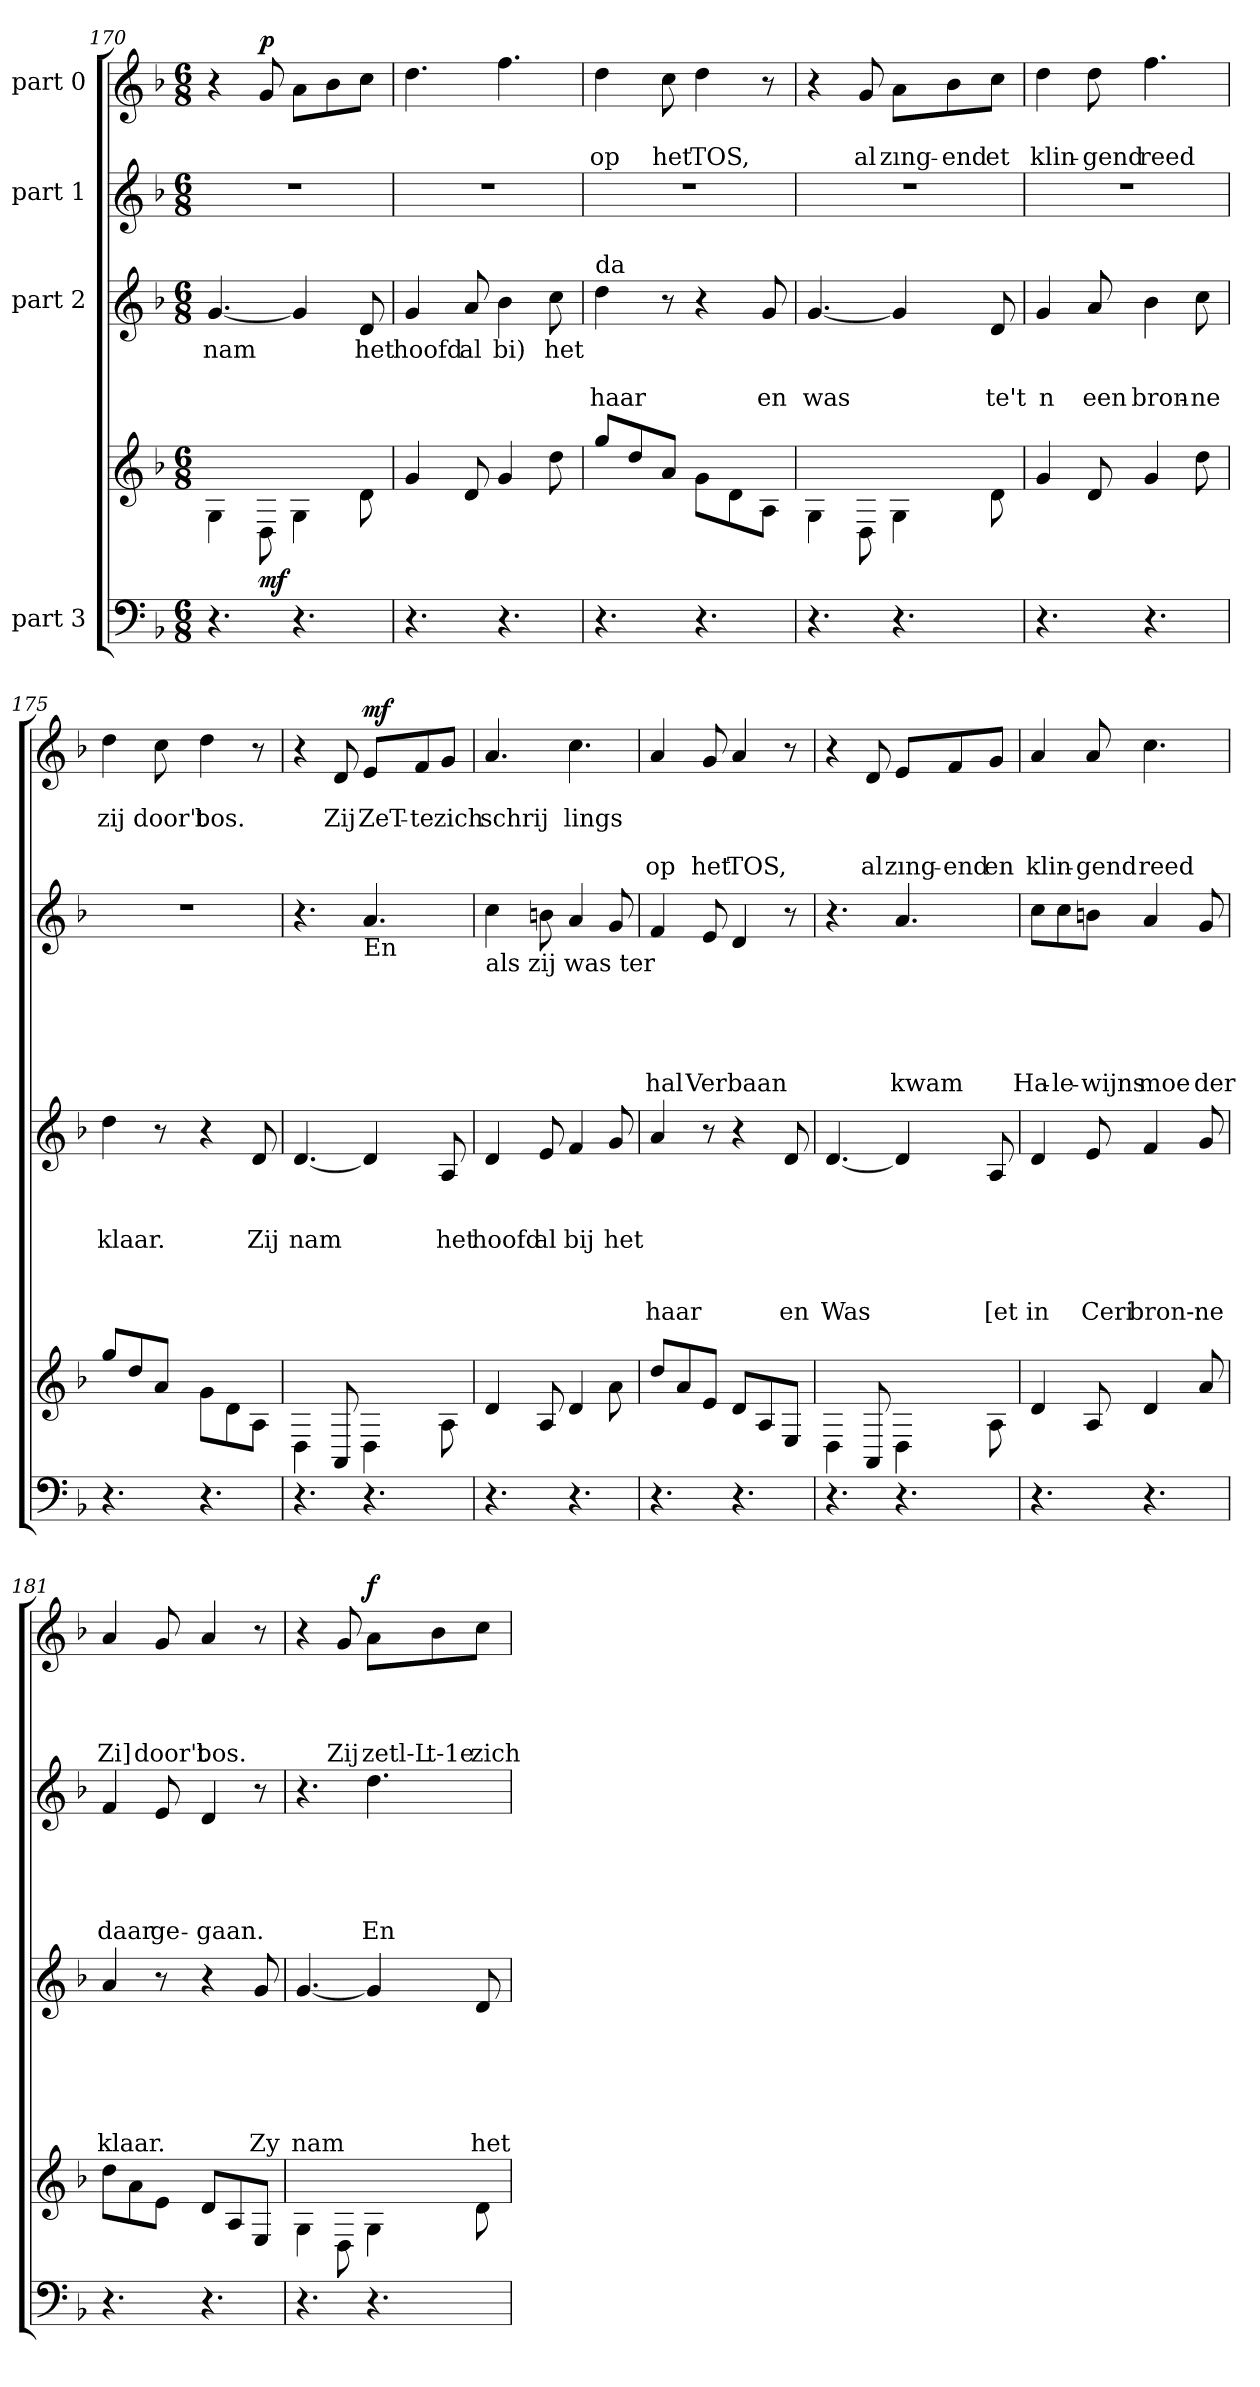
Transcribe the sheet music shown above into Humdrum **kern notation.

**kern	**kern	**dynam	**kern	**text	**text	**text	**text	**text	**text	**kern	**text	**text	**text	**text	**text	**kern	**text	**text	**text	**text	**dynam
*part4	*part4	*part4	*part3	*part3	*part3	*part3	*part3	*part3	*part3	*part2	*part2	*part2	*part2	*part2	*part2	*part1	*part1	*part1	*part1	*part1	*part1
*staff5	*staff4	*staff4/5	*staff3	*staff3	*staff3	*staff3	*staff3	*staff3	*staff3	*staff2	*staff2	*staff2	*staff2	*staff2	*staff2	*staff1	*staff1	*staff1	*staff1	*staff1	*staff1
*I"part 3	*	*	*I"part 2	*	*	*	*	*	*	*I"part 1	*	*	*	*	*	*I"part 0	*	*	*	*	*
*clefF4	*clefG2	*	*clefG2	*	*	*	*	*	*	*clefG2	*	*	*	*	*	*clefG2	*	*	*	*	*
*k[b-]	*k[b-]	*	*k[b-]	*	*	*	*	*	*	*k[b-]	*	*	*	*	*	*k[b-]	*	*	*	*	*
*M6/8	*M6/8	*	*M6/8	*	*	*	*	*	*	*M6/8	*	*	*	*	*	*M6/8	*	*	*	*	*
=170	=170	=170	=170	=170	=170	=170	=170	=170	=170	=170	=170	=170	=170	=170	=170	=170	=170	=170	=170	=170	=170
!	!	!	!	!LO:LY:b	!	!	!	!	!	!LO:N:vis=2	!	!	!	!	!	!	!	!	!	!	!
4.r	4G\	.	[4.g/	nam	.	.	.	.	.	2.r	.	.	.	.	.	4r	.	.	.	.	.
!	!	!LO:DY:b	!	!	!	!	!	!	!	!	!	!	!	!	!	!	!	!	!	!	!LO:DY:b
.	8D\	mf	.	.	.	.	.	.	.	.	.	.	.	.	.	8g/	.	.	.	.	p
4.r	4G\	.	4g/]	.	.	.	.	.	.	.	.	.	.	.	.	8a\L	.	.	.	.	.
.	.	.	.	.	.	.	.	.	.	.	.	.	.	.	.	8b-\	.	.	.	.	.
!	!	!	!	!LO:LY:b	!	!	!	!	!	!	!	!	!	!	!	!	!	!	!	!	!
.	8d\	.	8d/	het	.	.	.	.	.	.	.	.	.	.	.	8cc\J	.	.	.	.	.
=171	=171	=171	=171	=171	=171	=171	=171	=171	=171	=171	=171	=171	=171	=171	=171	=171	=171	=171	=171	=171	=171
!	!	!	!	!LO:LY:b	!	!	!	!	!	!LO:N:vis=2	!	!	!	!	!	!	!	!	!	!	!
4.r	4g/	.	4g/	hoofd	.	.	.	.	.	2.r	.	.	.	.	.	4.dd\	.	.	.	.	.
!	!	!	!	!LO:LY:b	!	!	!	!	!	!	!	!	!	!	!	!	!	!	!	!	!
.	8d/	.	8a/	al	.	.	.	.	.	.	.	.	.	.	.	.	.	.	.	.	.
!	!	!	!	!LO:LY:b	!	!	!	!	!	!	!	!	!	!	!	!	!	!	!	!	!
4.r	4g/	.	4b-\	bi)	.	.	.	.	.	.	.	.	.	.	.	4.ff\	.	.	.	.	.
!	!	!	!	!LO:LY:b	!	!	!	!	!	!	!	!	!	!	!	!	!	!	!	!	!
.	8dd\	.	8cc\	het	.	.	.	.	.	.	.	.	.	.	.	.	.	.	.	.	.
=172	=172	=172	=172	=172	=172	=172	=172	=172	=172	=172	=172	=172	=172	=172	=172	=172	=172	=172	=172	=172	=172
!	!	!	!LO:TX:a:t=da	!	!	!	!	!	!	!	!	!	!	!	!	!	!	!	!	!	!
!	!	!	!	!	!	!LO:LY:b	!	!	!	!LO:N:vis=2	!	!	!	!	!	!	!	!LO:LY:b	!	!	!
4.r	8gg/L	.	4dd\	.	.	haar	.	.	.	2.r	.	.	.	.	.	4dd\	.	op	.	.	.
.	8dd/	.	.	.	.	.	.	.	.	.	.	.	.	.	.	.	.	.	.	.	.
!	!	!	!	!	!	!	!	!	!	!	!	!	!	!	!	!	!	!LO:LY:b	!	!	!
.	8a/J	.	8r	.	.	.	.	.	.	.	.	.	.	.	.	8cc\	.	het	.	.	.
!	!	!	!	!	!	!	!	!	!	!	!	!	!	!	!	!	!	!LO:LY:b	!	!	!
4.r	8g\L	.	4r	.	.	.	.	.	.	.	.	.	.	.	.	4dd\	.	TOS,	.	.	.
.	8d\	.	.	.	.	.	.	.	.	.	.	.	.	.	.	.	.	.	.	.	.
!	!	!	!	!	!	!LO:LY:b	!	!	!	!	!	!	!	!	!	!	!	!	!	!	!
.	8A\J	.	8g/	.	.	en	.	.	.	.	.	.	.	.	.	8r	.	.	.	.	.
=173	=173	=173	=173	=173	=173	=173	=173	=173	=173	=173	=173	=173	=173	=173	=173	=173	=173	=173	=173	=173	=173
!	!	!	!	!	!	!LO:LY:b	!	!	!	!LO:N:vis=2	!	!	!	!	!	!	!	!	!	!	!
4.r	4G\	.	[4.g/	.	.	was	.	.	.	2.r	.	.	.	.	.	4r	.	.	.	.	.
!	!	!	!	!	!	!	!	!	!	!	!	!	!	!	!	!	!	!LO:LY:b	!	!	!
.	8D\	.	.	.	.	.	.	.	.	.	.	.	.	.	.	8g/	.	al	.	.	.
!	!	!	!	!	!	!	!	!	!	!	!	!	!	!	!	!	!	!LO:LY:b	!	!	!
4.r	4G\	.	4g/]	.	.	.	.	.	.	.	.	.	.	.	.	8a\L	.	zıng-	.	.	.
!	!	!	!	!	!	!	!	!	!	!	!	!	!	!	!	!	!	!LO:LY:b	!	!	!
.	.	.	.	.	.	.	.	.	.	.	.	.	.	.	.	8b-\	.	end	.	.	.
!	!	!	!	!	!	!LO:LY:b	!	!	!	!	!	!	!	!	!	!	!	!LO:LY:b	!	!	!
.	8d\	.	8d/	.	.	te't	.	.	.	.	.	.	.	.	.	8cc\J	.	et	.	.	.
=174	=174	=174	=174	=174	=174	=174	=174	=174	=174	=174	=174	=174	=174	=174	=174	=174	=174	=174	=174	=174	=174
!	!	!	!	!	!	!LO:LY:b	!	!	!	!LO:N:vis=2	!	!	!	!	!	!	!	!LO:LY:b	!	!	!
4.r	4g/	.	4g/	.	.	n	.	.	.	2.r	.	.	.	.	.	4dd\	.	klin-	.	.	.
!	!	!	!	!	!	!LO:LY:b	!	!	!	!	!	!	!	!	!	!	!	!LO:LY:b	!	!	!
.	8d/	.	8a/	.	.	een	.	.	.	.	.	.	.	.	.	8dd\	.	gend	.	.	.
!	!	!	!	!	!	!LO:LY:b	!	!	!	!	!	!	!	!	!	!	!	!LO:LY:b	!	!	!
4.r	4g/	.	4b-\	.	.	bron-	.	.	.	.	.	.	.	.	.	4.ff\	.	reed	.	.	.
!	!	!	!	!	!	!LO:LY:b	!	!	!	!	!	!	!	!	!	!	!	!	!	!	!
.	8dd\	.	8cc\	.	.	ne	.	.	.	.	.	.	.	.	.	.	.	.	.	.	.
=175	=175	=175	=175	=175	=175	=175	=175	=175	=175	=175	=175	=175	=175	=175	=175	=175	=175	=175	=175	=175	=175
!	!	!	!	!	!	!LO:LY:b	!	!	!	!LO:N:vis=2	!	!	!	!	!	!	!	!LO:LY:b	!	!	!
4.r	8gg/L	.	4dd\	.	.	klaar.	.	.	.	2.r	.	.	.	.	.	4dd\	.	zij	.	.	.
.	8dd/	.	.	.	.	.	.	.	.	.	.	.	.	.	.	.	.	.	.	.	.
!	!	!	!	!	!	!	!	!	!	!	!	!	!	!	!	!	!	!LO:LY:b	!	!	!
.	8a/J	.	8r	.	.	.	.	.	.	.	.	.	.	.	.	8cc\	.	door't	.	.	.
!	!	!	!	!	!	!	!	!	!	!	!	!	!	!	!	!	!	!LO:LY:b	!	!	!
4.r	8g\L	.	4r	.	.	.	.	.	.	.	.	.	.	.	.	4dd\	.	bos.	.	.	.
.	8d\	.	.	.	.	.	.	.	.	.	.	.	.	.	.	.	.	.	.	.	.
!	!	!	!	!	!	!LO:LY:b	!	!	!	!	!	!	!	!	!	!	!	!	!	!	!
.	8A\J	.	8d/	.	.	Zij	.	.	.	.	.	.	.	.	.	8r	.	.	.	.	.
=176	=176	=176	=176	=176	=176	=176	=176	=176	=176	=176	=176	=176	=176	=176	=176	=176	=176	=176	=176	=176	=176
!	!	!	!	!	!	!LO:LY:b	!	!	!	!	!	!	!	!	!	!	!	!	!	!	!
4.r	4D\	.	[4.d/	.	.	nam	.	.	.	4.r	.	.	.	.	.	4r	.	.	.	.	.
!	!	!	!	!	!	!	!	!	!	!	!	!	!	!	!	!	!	!LO:LY:b	!	!	!
.	8AA/	.	.	.	.	.	.	.	.	.	.	.	.	.	.	8d/	.	Zij	.	.	.
!	!	!	!	!	!	!	!	!	!	!LO:TX:b:t=En	!	!	!	!	!	!	!	!	!	!	!
!	!	!	!	!	!	!	!	!	!	!	!	!	!	!	!	!	!	!LO:LY:b	!	!	!LO:DY:b
4.r	4D\	.	4d/]	.	.	.	.	.	.	4.a/	.	.	.	.	.	8e/L	.	ZeT-	.	.	mf
!	!	!	!	!	!	!	!	!	!	!	!	!	!	!	!	!	!	!LO:LY:b	!	!	!
.	.	.	.	.	.	.	.	.	.	.	.	.	.	.	.	8f/	.	te	.	.	.
!	!	!	!	!	!	!LO:LY:b	!	!	!	!	!	!	!	!	!	!	!	!LO:LY:b	!	!	!
.	8A\	.	8A/	.	.	het	.	.	.	.	.	.	.	.	.	8g/J	.	zich	.	.	.
=177	=177	=177	=177	=177	=177	=177	=177	=177	=177	=177	=177	=177	=177	=177	=177	=177	=177	=177	=177	=177	=177
!	!	!	!	!	!	!	!	!	!	!LO:TX:b:t=als zij was ter	!	!	!	!	!	!	!	!	!	!	!
!	!	!	!	!	!	!LO:LY:b	!	!	!	!	!	!	!	!	!	!	!	!LO:LY:b	!	!	!
4.r	4d/	.	4d/	.	.	hoofd	.	.	.	4cc\	.	.	.	.	.	4.a/	.	schrij	.	.	.
!	!	!	!	!	!	!LO:LY:b	!	!	!	!	!	!	!	!	!	!	!	!	!	!	!
.	8A/	.	8e/	.	.	al	.	.	.	8bn\	.	.	.	.	.	.	.	.	.	.	.
!	!	!	!	!	!	!LO:LY:b	!	!	!	!	!	!	!	!	!	!	!	!LO:LY:b	!	!	!
4.r	4d/	.	4f/	.	.	bij	.	.	.	4a/	.	.	.	.	.	4.cc\	.	lings	.	.	.
!	!	!	!	!	!	!LO:LY:b	!	!	!	!	!	!	!	!	!	!	!	!	!	!	!
.	8a\	.	8g/	.	.	het	.	.	.	8g/	.	.	.	.	.	.	.	.	.	.	.
!!LO:LB:g=z
=178	=178	=178	=178	=178	=178	=178	=178	=178	=178	=178	=178	=178	=178	=178	=178	=178	=178	=178	=178	=178	=178
!	!	!	!	!	!	!	!	!	!LO:LY:b	!	!	!	!	!	!LO:LY:b	!	!	!	!	!LO:LY:b	!
4.r	8dd/L	.	4a/	.	.	.	.	.	haar	4f/	.	.	.	.	hal	4a/	.	.	.	op	.
.	8a/	.	.	.	.	.	.	.	.	.	.	.	.	.	.	.	.	.	.	.	.
!	!	!	!	!	!	!	!	!	!	!	!	!	!	!	!LO:LY:b	!	!	!	!	!LO:LY:b	!
.	8e/J	.	8r	.	.	.	.	.	.	8e/	.	.	.	.	Ver	8g/	.	.	.	het	.
!	!	!	!	!	!	!	!	!	!	!	!	!	!	!	!LO:LY:b	!	!	!	!	!LO:LY:b	!
4.r	8d/L	.	4r	.	.	.	.	.	.	4d/	.	.	.	.	baan	4a/	.	.	.	TOS,	.
.	8A/	.	.	.	.	.	.	.	.	.	.	.	.	.	.	.	.	.	.	.	.
!	!	!	!	!	!	!	!	!	!LO:LY:b	!	!	!	!	!	!	!	!	!	!	!	!
.	8E/J	.	8d/	.	.	.	.	.	en	8r	.	.	.	.	.	8r	.	.	.	.	.
=179	=179	=179	=179	=179	=179	=179	=179	=179	=179	=179	=179	=179	=179	=179	=179	=179	=179	=179	=179	=179	=179
!	!	!	!	!	!	!	!	!	!LO:LY:b	!	!	!	!	!	!	!	!	!	!	!	!
4.r	4D\	.	[4.d/	.	.	.	.	.	Was	4.r	.	.	.	.	.	4r	.	.	.	.	.
!	!	!	!	!	!	!	!	!	!	!	!	!	!	!	!	!	!	!	!	!LO:LY:b	!
.	8AA/	.	.	.	.	.	.	.	.	.	.	.	.	.	.	8d/	.	.	.	al	.
!	!	!	!	!	!	!	!	!	!	!	!	!	!	!	!LO:LY:b	!	!	!	!	!LO:LY:b	!
4.r	4D\	.	4d/]	.	.	.	.	.	.	4.a/	.	.	.	.	kwam	8e/L	.	.	.	zıng-	.
!	!	!	!	!	!	!	!	!	!	!	!	!	!	!	!	!	!	!	!	!LO:LY:b	!
.	.	.	.	.	.	.	.	.	.	.	.	.	.	.	.	8f/	.	.	.	end	.
!	!	!	!	!	!	!	!	!	!LO:LY:b	!	!	!	!	!	!	!	!	!	!	!LO:LY:b	!
.	8A\	.	8A/	.	.	.	.	.	[et	.	.	.	.	.	.	8g/J	.	.	.	en	.
=180	=180	=180	=180	=180	=180	=180	=180	=180	=180	=180	=180	=180	=180	=180	=180	=180	=180	=180	=180	=180	=180
!	!	!	!	!	!	!	!	!	!LO:LY:b	!	!	!	!	!	!LO:LY:b	!	!	!	!	!LO:LY:b	!
4.r	4d/	.	4d/	.	.	.	.	.	in	8cc\L	.	.	.	.	Ha-	4a/	.	.	.	klin -	.
!	!	!	!	!	!	!	!	!	!	!	!	!	!	!	!LO:LY:b	!	!	!	!	!	!
.	.	.	.	.	.	.	.	.	.	8cc\	.	.	.	.	le-	.	.	.	.	.	.
!	!	!	!	!	!	!	!	!	!LO:LY:b	!	!	!	!	!	!LO:LY:b	!	!	!	!	!LO:LY:b	!
.	8A/	.	8e/	.	.	.	.	.	Ceri	8bn\J	.	.	.	.	wijns	8a/	.	.	.	gend	.
!	!	!	!	!	!	!	!	!	!LO:LY:b	!	!	!	!	!	!LO:LY:b	!	!	!	!	!LO:LY:b	!
4.r	4d/	.	4f/	.	.	.	.	.	bron-:	4a/	.	.	.	.	moe	4.cc\	.	.	.	reed	.
!	!	!	!	!	!	!	!	!	!LO:LY:b	!	!	!	!	!	!LO:LY:b	!	!	!	!	!	!
.	8a/	.	8g/	.	.	.	.	.	ne	8g/	.	.	.	.	der	.	.	.	.	.	.
=181	=181	=181	=181	=181	=181	=181	=181	=181	=181	=181	=181	=181	=181	=181	=181	=181	=181	=181	=181	=181	=181
!	!	!	!	!	!	!	!	!	!LO:LY:b	!	!	!	!	!	!LO:LY:b	!	!	!	!	!LO:LY:b	!
4.r	8dd\L	.	4a/	.	.	.	.	.	klaar.	4f/	.	.	.	.	daar	4a/	.	.	.	Zi]	.
.	8a\	.	.	.	.	.	.	.	.	.	.	.	.	.	.	.	.	.	.	.	.
!	!	!	!	!	!	!	!	!	!	!	!	!	!	!	!LO:LY:b	!	!	!	!	!LO:LY:b	!
.	8e\J	.	8r	.	.	.	.	.	.	8e/	.	.	.	.	ge -	8g/	.	.	.	door't	.
!	!	!	!	!	!	!	!	!	!	!	!	!	!	!	!LO:LY:b	!	!	!	!	!LO:LY:b	!
4.r	8d/L	.	4r	.	.	.	.	.	.	4d/	.	.	.	.	gaan.	4a/	.	.	.	bos.	.
.	8A/	.	.	.	.	.	.	.	.	.	.	.	.	.	.	.	.	.	.	.	.
!	!	!	!	!	!	!	!	!	!LO:LY:b	!	!	!	!	!	!	!	!	!	!	!	!
.	8E/J	.	8g/	.	.	.	.	.	Zy	8r	.	.	.	.	.	8r	.	.	.	.	.
=182	=182	=182	=182	=182	=182	=182	=182	=182	=182	=182	=182	=182	=182	=182	=182	=182	=182	=182	=182	=182	=182
!	!	!	!	!	!	!	!	!	!LO:LY:b	!	!	!	!	!	!	!	!	!	!	!	!
4.r	4G\	.	[4.g/	.	.	.	.	.	nam	4.r	.	.	.	.	.	4r	.	.	.	.	.
!	!	!	!	!	!	!	!	!	!	!	!	!	!	!	!	!	!	!	!	!LO:LY:b	!
.	8D\	.	.	.	.	.	.	.	.	.	.	.	.	.	.	8g/	.	.	.	Zij	.
!	!	!	!	!	!	!	!	!	!	!	!	!	!	!	!LO:LY:b	!	!	!	!	!LO:LY:b	!LO:DY:b
4.r	4G\	.	4g/]	.	.	.	.	.	.	4.dd\	.	.	.	.	En	8a\L	.	.	.	zetl-L	f
!	!	!	!	!	!	!	!	!	!	!	!	!	!	!	!	!	!	!	!	!LO:LY:b	!
.	.	.	.	.	.	.	.	.	.	.	.	.	.	.	.	8b-\	.	.	.	t-1e	.
!	!	!	!	!	!	!	!	!	!LO:LY:b	!	!	!	!	!	!	!	!	!	!	!LO:LY:b	!
.	8d\	.	8d/	.	.	.	.	.	het	.	.	.	.	.	.	8cc\J	.	.	.	zich	.
=	=	=	=	=	=	=	=	=	=	=	=	=	=	=	=	=	=	=	=	=	=
*-	*-	*-	*-	*-	*-	*-	*-	*-	*-	*-	*-	*-	*-	*-	*-	*-	*-	*-	*-	*-	*-
